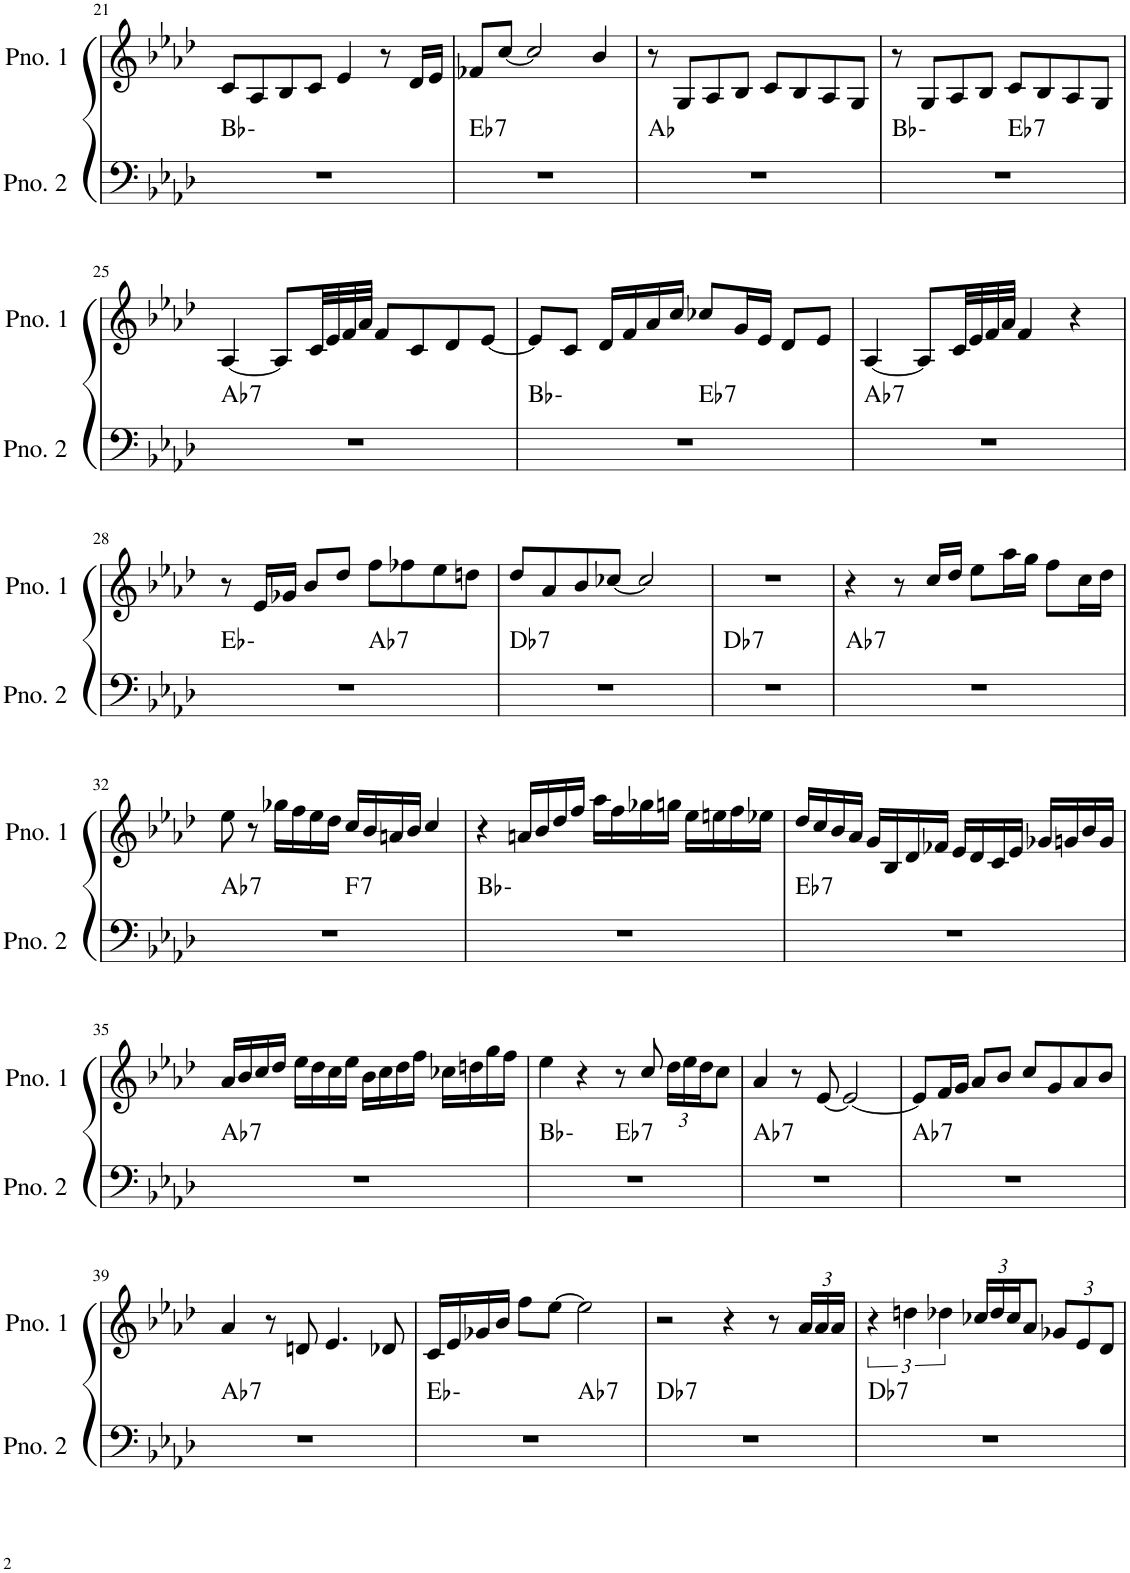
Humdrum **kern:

**kern	**harte	**kern
*part2	*part2	*part1
*staff2	*	*staff1
*I"ピアノ 2	*	*I"ピアノ 1
!!LO:PB:g=z
*clefF4	*	*clefG2
*k[b-e-a-d-]	*	*k[b-e-a-d-]
*M4/4	*	*M4/4
=21	=21	=21
1r	Bb:min	8c/L
.	.	8A-/
.	.	8B-/
.	.	8c/J
.	.	4e-/
.	.	8r
.	.	16d-/LL
.	.	16e-/JJ
=22	=22	=22
!	!LO:H:kt=7	!
1r	Eb:7	8f-X/L
.	.	[8cc/J
.	.	2cc/]
.	.	4b-/
=23	=23	=23
1r	Ab:maj	8r
.	.	8G/L
.	.	8A-/
.	.	8B-/J
.	.	8c/L
.	.	8B-/
.	.	8A-/
.	.	8G/J
=24	=24	=24
*^	*	*
1r	2ryy	Bb:min	8r
.	.	.	8G/L
.	.	.	8A-/
.	.	.	8B-/J
!	!	!LO:H:kt=7	!
.	2ryy	Eb:7	8c/L
.	.	.	8B-/
.	.	.	8A-/
.	.	.	8G/J
!!LO:LB:g=z
=25	=25	=25	=25
!	!	!LO:H:kt=7	!
*v	*v	*	*
1r	Ab:7	[4A-/
.	.	8A-/L]
.	.	32c/LL
.	.	32e-/
.	.	32f/
.	.	32a-/JJJ
.	.	8f/L
.	.	8c/
.	.	8d-/
.	.	[8e-/J
=26	=26	=26
*^	*	*
1r	2ryy	Bb:min	8e-/L]
.	.	.	8c/J
.	.	.	16d-/LL
.	.	.	16f/
.	.	.	16a-/
.	.	.	16cc/JJ
!	!	!LO:H:kt=7	!
.	2ryy	Eb:7	8cc-X/L
.	.	.	16g/L
.	.	.	16e-/JJ
.	.	.	8d-/L
.	.	.	8e-/J
=27	=27	=27	=27
!	!	!LO:H:kt=7	!
*v	*v	*	*
1r	Ab:7	[4A-/
.	.	8A-/L]
.	.	32c/LL
.	.	32e-/
.	.	32f/
.	.	32a-/JJJ
.	.	4f/
.	.	4r
!!LO:LB:g=z
=28	=28	=28
*^	*	*
1r	2ryy	Eb:min	8r
.	.	.	16e-/LL
.	.	.	16g-X/JJ
.	.	.	8b-/L
.	.	.	8dd-/J
!	!	!LO:H:kt=7	!
.	2ryy	Ab:7	8ff\L
.	.	.	8ff-X\
.	.	.	8ee-\
.	.	.	8ddn\J
=29	=29	=29	=29
!	!	!LO:H:kt=7	!
*v	*v	*	*
1r	Db:7	8dd-/L
.	.	8a-/
.	.	8b-/
.	.	[8cc-X/J
.	.	2cc-/]
=30	=30	=30
!	!LO:H:kt=7	!
1r	Db:7	1r
=31	=31	=31
!	!LO:H:kt=7	!
1r	Ab:7	4r
.	.	8r
.	.	16cc/LL
.	.	16dd-/JJ
.	.	8ee-\L
.	.	16aa-\L
.	.	16gg\JJ
.	.	8ff\L
.	.	16cc\L
.	.	16dd-\JJ
!!LO:LB:g=z
=32	=32	=32
!	!LO:H:kt=7	!
*^	*	*
1r	2ryy	Ab:7	8ee-\
.	.	.	8r
.	.	.	16gg-X\LL
.	.	.	16ff\
.	.	.	16ee-\
.	.	.	16dd-\JJ
!	!	!LO:H:kt=7	!
.	2ryy	F:7	16cc/LL
.	.	.	16b-/
.	.	.	16an/
.	.	.	16b-/JJ
.	.	.	4cc/
*v	*v	*	*
=33	=33	=33
1r	Bb:min	4r
.	.	16an/LL
.	.	16b-/
.	.	16dd-/
.	.	16ff/JJ
.	.	16aa-\LL
.	.	16ff\
.	.	16gg-X\
.	.	16ggn\JJ
.	.	16ee-\LL
.	.	16een\
.	.	16ff\
.	.	16ee-X\JJ
=34	=34	=34
!	!LO:H:kt=7	!
1r	Eb:7	16dd-/LL
.	.	16cc/
.	.	16b-/
.	.	16a-/JJ
.	.	16g/LL
.	.	16B-/
.	.	16d-/
.	.	16f-X/JJ
.	.	16e-/LL
.	.	16d-/
.	.	16c/
.	.	16e-/JJ
.	.	16g-X/LL
.	.	16gn/
.	.	16b-/
.	.	16g/JJ
!!LO:LB:g=z
=35	=35	=35
!	!LO:H:kt=7	!
1r	Ab:7	16a-/LL
.	.	16b-/
.	.	16cc/
.	.	16dd-/JJ
.	.	16ee-\LL
.	.	16dd-\
.	.	16cc\
.	.	16ee-\JJ
.	.	16b-\LL
.	.	16cc\
.	.	16dd-\
.	.	16ff\JJ
.	.	16cc-X\LL
.	.	16ddn\
.	.	16gg\
.	.	16ff\JJ
=36	=36	=36
*^	*	*
1r	2ryy	Bb:min	4ee-\
.	.	.	4r
!	!	!LO:H:kt=7	!
.	2ryy	Eb:7	8r
.	.	.	8cc/
*	*	*	*Xbrackettup
.	.	.	24dd-\LL
.	.	.	24ee-\
.	.	.	24dd-\J
.	.	.	8cc\J
=37	=37	=37	=37
!	!	!LO:H:kt=7	!
*v	*v	*	*
1r	Ab:7	4a-/
.	.	8r
.	.	[8e-/
.	.	2e-/_
=38	=38	=38
!	!LO:H:kt=7	!
1r	Ab:7	8e-/L]
.	.	16f/L
.	.	16g/JJ
.	.	8a-/L
.	.	8b-/J
.	.	8cc/L
.	.	8g/
.	.	8a-/
.	.	8b-/J
!!LO:LB:g=z
=39	=39	=39
!	!LO:H:kt=7	!
1r	Ab:7	4a-/
.	.	8r
.	.	8dn/
.	.	4.e-/
.	.	8d-X/
=40	=40	=40
*^	*	*
1r	2ryy	Eb:min	16c/LL
.	.	.	16e-/
.	.	.	16g-X/
.	.	.	16b-/JJ
.	.	.	8ff\L
.	.	.	[8ee-\J
!	!	!LO:H:kt=7	!
.	2ryy	Ab:7	2ee-\]
=41	=41	=41	=41
!	!	!LO:H:kt=7	!
*v	*v	*	*
1r	Db:7	2r
.	.	4r
.	.	8r
.	.	24a-/LL
.	.	24a-/
.	.	24a-/JJ
=42	=42	=42
*	*	*brackettup
!	!LO:H:kt=7	!
1r	Db:7	6r
.	.	6ddn\
.	.	6dd-X\
*	*	*Xbrackettup
.	.	24cc-X/LL
.	.	24dd-/
.	.	24cc-/J
.	.	8a-/J
.	.	12g-X/L
.	.	12e-/
.	.	12d-/J
=	=	=
*-	*-	*-
